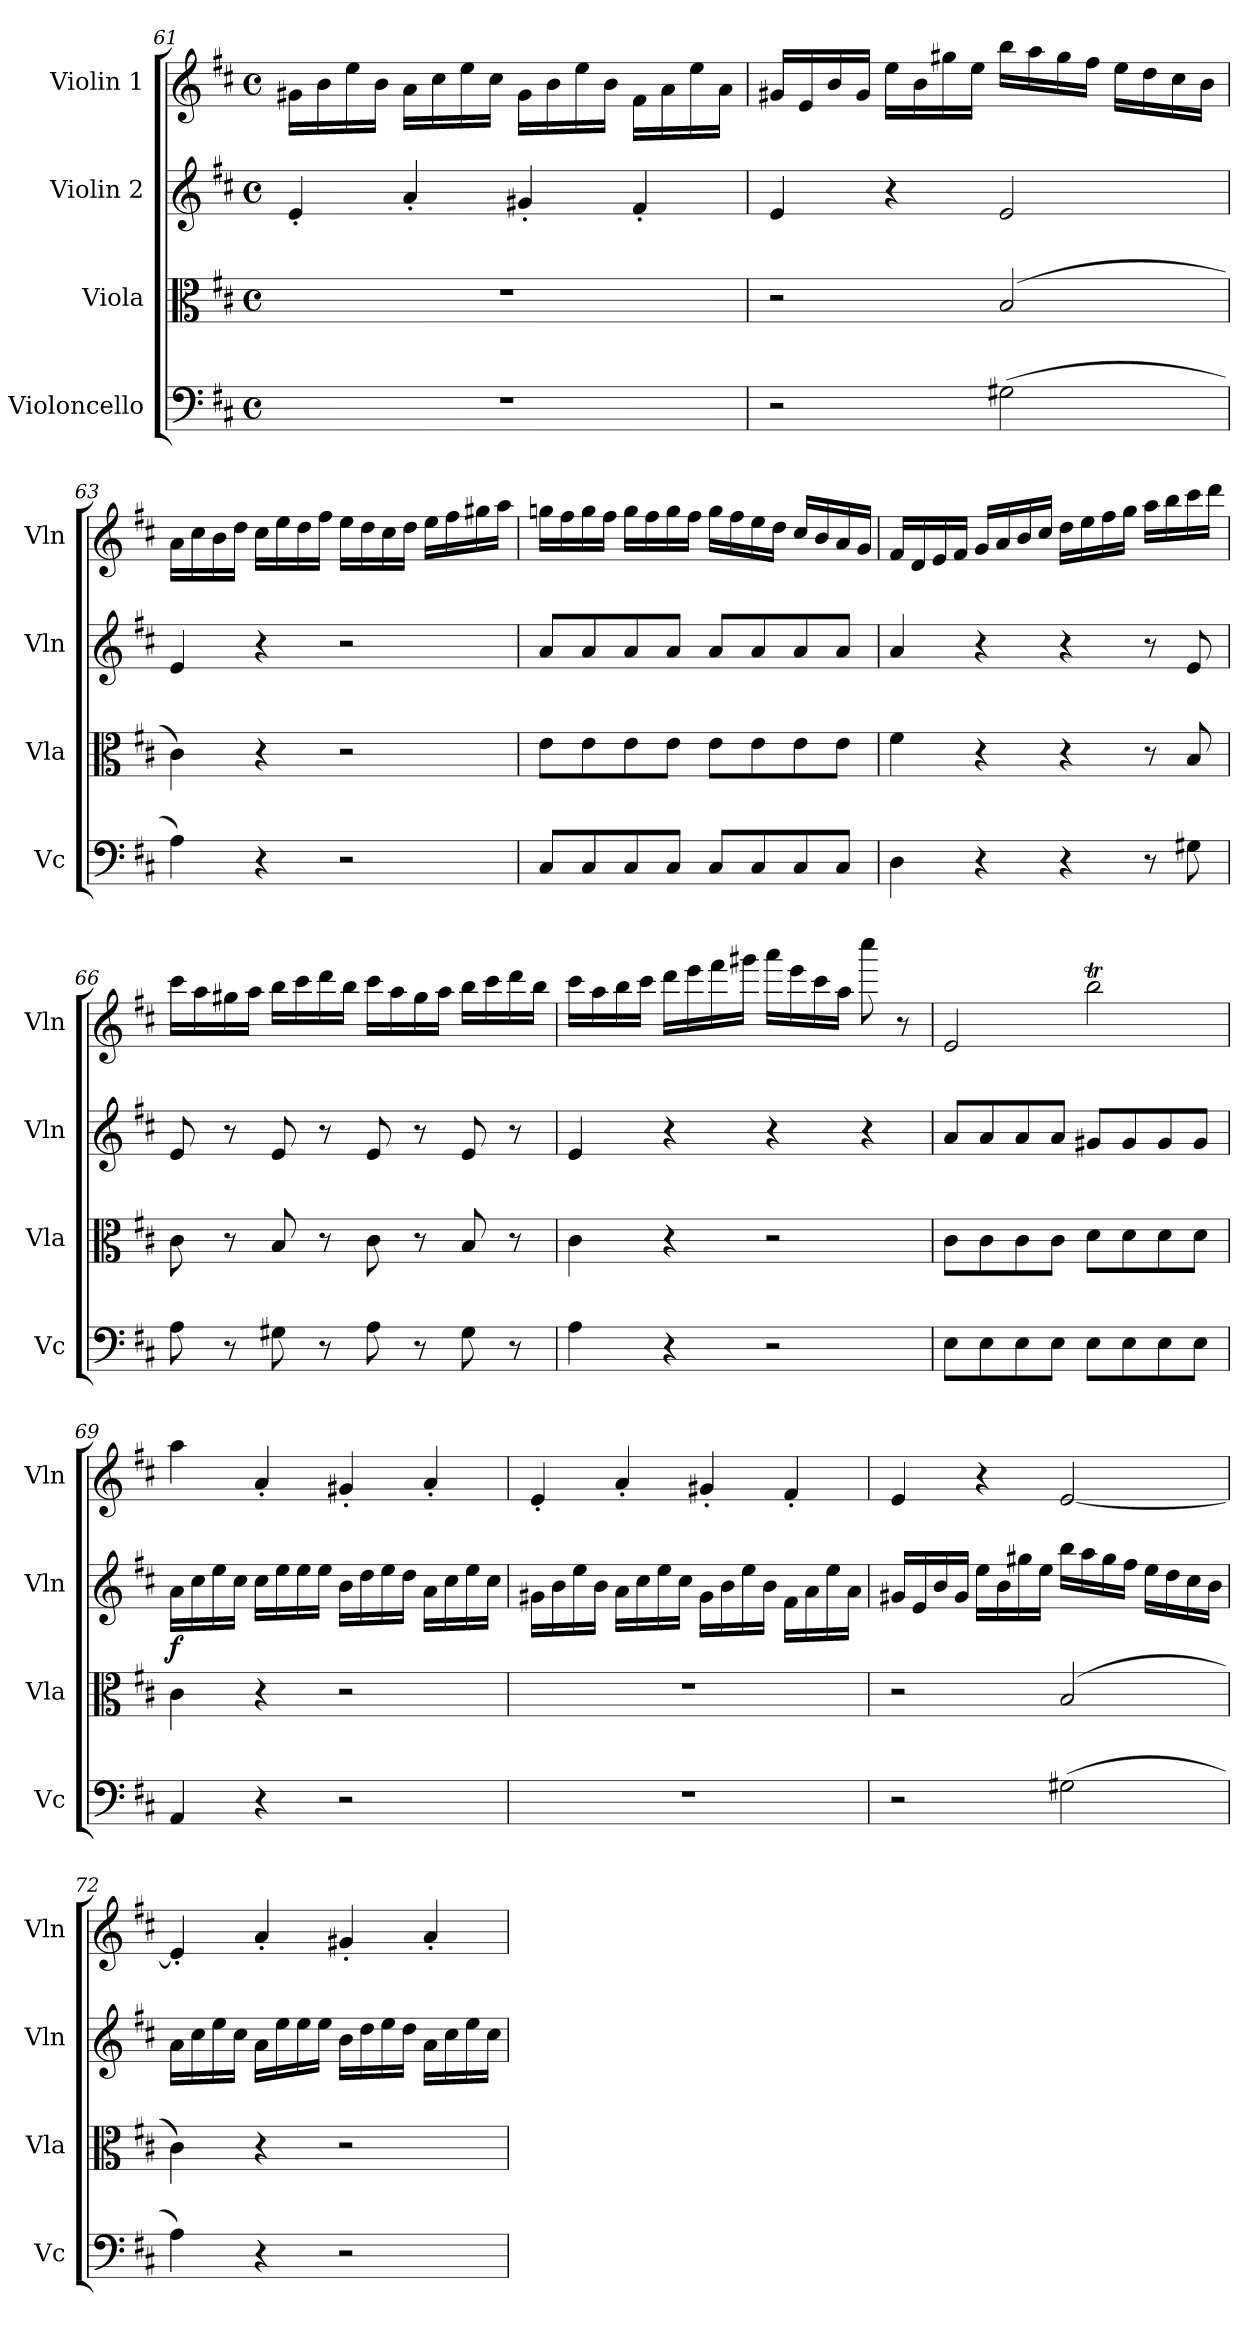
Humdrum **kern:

**kern	**kern	**kern	**dynam	**kern
*part4	*part3	*part2	*part2	*part1
*staff4	*staff3	*staff2	*staff2	*staff1
*I"Violoncello	*I"Viola	*I"Violin 2	*	*I"Violin 1
*I'Vc	*I'Vla	*I'Vln	*	*I'Vln
*clefF4	*clefC3	*clefG2	*	*clefG2
*k[f#c#]	*k[f#c#]	*k[f#c#]	*	*k[f#c#]
*M4/4	*M4/4	*M4/4	*	*M4/4
*met(c)	*met(c)	*met(c)	*	*met(c)
=61	=61	=61	=61	=61
1r	1r	4e'/	.	16g#X\LL
.	.	.	.	16b\
.	.	.	.	16ee\
.	.	.	.	16b\JJ
.	.	4a'/	.	16a\LL
.	.	.	.	16cc#\
.	.	.	.	16ee\
.	.	.	.	16cc#\JJ
.	.	4g#X'/	.	16g#\LL
.	.	.	.	16b\
.	.	.	.	16ee\
.	.	.	.	16b\JJ
.	.	4f#'/	.	16f#\LL
.	.	.	.	16a\
.	.	.	.	16ee\
.	.	.	.	16a\JJ
=62	=62	=62	=62	=62
2r	2r	4e/	.	16g#X/LL
.	.	.	.	16e/
.	.	.	.	16b/
.	.	.	.	16g#/JJ
.	.	4r	.	16ee\LL
.	.	.	.	16b\
.	.	.	.	16gg#i\
.	.	.	.	16ee\JJ
(>2G#X\	(<2B/	2e/	.	16bb\LL
.	.	.	.	16aa\
.	.	.	.	16gg#\
.	.	.	.	16ff#\JJ
.	.	.	.	16ee\LL
.	.	.	.	16dd\
.	.	.	.	16cc#\
.	.	.	.	16b\JJ
=63	=63	=63	=63	=63
4A\)	4c#\)	4e/	.	16a\LL
.	.	.	.	16cc#\
.	.	.	.	16b\
.	.	.	.	16dd\JJ
4r	4r	4r	.	16cc#\LL
.	.	.	.	16ee\
.	.	.	.	16dd\
.	.	.	.	16ff#\JJ
2r	2r	2r	.	16ee\LL
.	.	.	.	16dd\
.	.	.	.	16cc#\
.	.	.	.	16dd\JJ
.	.	.	.	16ee\LL
.	.	.	.	16ff#\
.	.	.	.	16gg#X\
.	.	.	.	16aa\JJ
=64	=64	=64	=64	=64
8C#/L	8e\L	8a/L	.	16ggn\LL
.	.	.	.	16ff#\
8C#/	8e\	8a/	.	16gg\
.	.	.	.	16ff#\JJ
8C#/	8e\	8a/	.	16gg\LL
.	.	.	.	16ff#\
8C#/J	8e\J	8a/J	.	16gg\
.	.	.	.	16ff#\JJ
8C#/L	8e\L	8a/L	.	16gg\LL
.	.	.	.	16ff#\
8C#/	8e\	8a/	.	16ee\
.	.	.	.	16dd\JJ
8C#/	8e\	8a/	.	16cc#/LL
.	.	.	.	16b/
8C#/J	8e\J	8a/J	.	16a/
.	.	.	.	16g/JJ
!!LO:LB:g=z
=65	=65	=65	=65	=65
4D\	4f#\	4a/	.	16f#/LL
.	.	.	.	16d/
.	.	.	.	16e/
.	.	.	.	16f#/JJ
4r	4r	4r	.	16g/LL
.	.	.	.	16a/
.	.	.	.	16b/
.	.	.	.	16cc#/JJ
4r	4r	4r	.	16dd\LL
.	.	.	.	16ee\
.	.	.	.	16ff#\
.	.	.	.	16gg\JJ
8r	8r	8r	.	16aa\LL
.	.	.	.	16bb\
8G#X\	8B/	8e/	.	16ccc#\
.	.	.	.	16ddd\JJ
=66	=66	=66	=66	=66
8A\	8c#\	8e/	.	16ccc#\LL
.	.	.	.	16aa\
8r	8r	8r	.	16gg#X\
.	.	.	.	16aa\JJ
8G#X\	8B/	8e/	.	16bb\LL
.	.	.	.	16ccc#\
8r	8r	8r	.	16ddd\
.	.	.	.	16bb\JJ
8A\	8c#\	8e/	.	16ccc#\LL
.	.	.	.	16aa\
8r	8r	8r	.	16gg#\
.	.	.	.	16aa\JJ
8G#\	8B/	8e/	.	16bb\LL
.	.	.	.	16ccc#\
8r	8r	8r	.	16ddd\
.	.	.	.	16bb\JJ
=67	=67	=67	=67	=67
4A\	4c#\	4e/	.	16ccc#\LL
.	.	.	.	16aa\
.	.	.	.	16bb\
.	.	.	.	16ccc#\JJ
4r	4r	4r	.	16ddd\LL
.	.	.	.	16eee\
.	.	.	.	16fff#\
.	.	.	.	16ggg#X\JJ
2r	2r	4r	.	16aaa\LL
.	.	.	.	16eee\
.	.	.	.	16ccc#\
.	.	.	.	16aa\JJ
.	.	4r	.	8cccc#\
.	.	.	.	8r
=68	=68	=68	=68	=68
8E\L	8c#\L	8a/L	.	2e/
8E\	8c#\	8a/	.	.
8E\	8c#\	8a/	.	.
8E\J	8c#\J	8a/J	.	.
8E\L	8d\L	8g#X/L	.	2bbT\
8E\	8d\	8g#/	.	.
8E\	8d\	8g#/	.	.
8E\J	8d\J	8g#/J	.	.
!!LO:PB:g=z
=69	=69	=69	=69	=69
!	!	!	!LO:DY:b	!
4AA/	4c#\	16a\LL	f	4aa\
.	.	16cc#\	.	.
.	.	16ee\	.	.
.	.	16cc#\JJ	.	.
4r	4r	16cc#\LL	.	4a'/
.	.	16ee\	.	.
.	.	16ee\	.	.
.	.	16ee\JJ	.	.
2r	2r	16b\LL	.	4g#X'/
.	.	16dd\	.	.
.	.	16ee\	.	.
.	.	16dd\JJ	.	.
.	.	16a\LL	.	4a'/
.	.	16cc#\	.	.
.	.	16ee\	.	.
.	.	16cc#\JJ	.	.
=70	=70	=70	=70	=70
1r	1r	16g#X\LL	.	4e'/
.	.	16b\	.	.
.	.	16ee\	.	.
.	.	16b\JJ	.	.
.	.	16a\LL	.	4a'/
.	.	16cc#\	.	.
.	.	16ee\	.	.
.	.	16cc#\JJ	.	.
.	.	16g#\LL	.	4g#X'/
.	.	16b\	.	.
.	.	16ee\	.	.
.	.	16b\JJ	.	.
.	.	16f#\LL	.	4f#'/
.	.	16a\	.	.
.	.	16ee\	.	.
.	.	16a\JJ	.	.
=71	=71	=71	=71	=71
2r	2r	16g#X/LL	.	4e/
.	.	16e/	.	.
.	.	16b/	.	.
.	.	16g#/JJ	.	.
.	.	16ee\LL	.	4r
.	.	16b\	.	.
.	.	16gg#i\	.	.
.	.	16ee\JJ	.	.
(>2G#X\	(<2B/	16bb\LL	.	[2e/
.	.	16aa\	.	.
.	.	16gg#\	.	.
.	.	16ff#\JJ	.	.
.	.	16ee\LL	.	.
.	.	16dd\	.	.
.	.	16cc#\	.	.
.	.	16b\JJ	.	.
=72	=72	=72	=72	=72
4A\)	4c#\)	16a\LL	.	4e'/]
.	.	16cc#\	.	.
.	.	16ee\	.	.
.	.	16cc#\JJ	.	.
4r	4r	16a\LL	.	4a'/
.	.	16ee\	.	.
.	.	16ee\	.	.
.	.	16ee\JJ	.	.
2r	2r	16b\LL	.	4g#X'/
.	.	16dd\	.	.
.	.	16ee\	.	.
.	.	16dd\JJ	.	.
.	.	16a\LL	.	4a'/
.	.	16cc#\	.	.
.	.	16ee\	.	.
.	.	16cc#\JJ	.	.
=	=	=	=	=
*-	*-	*-	*-	*-
